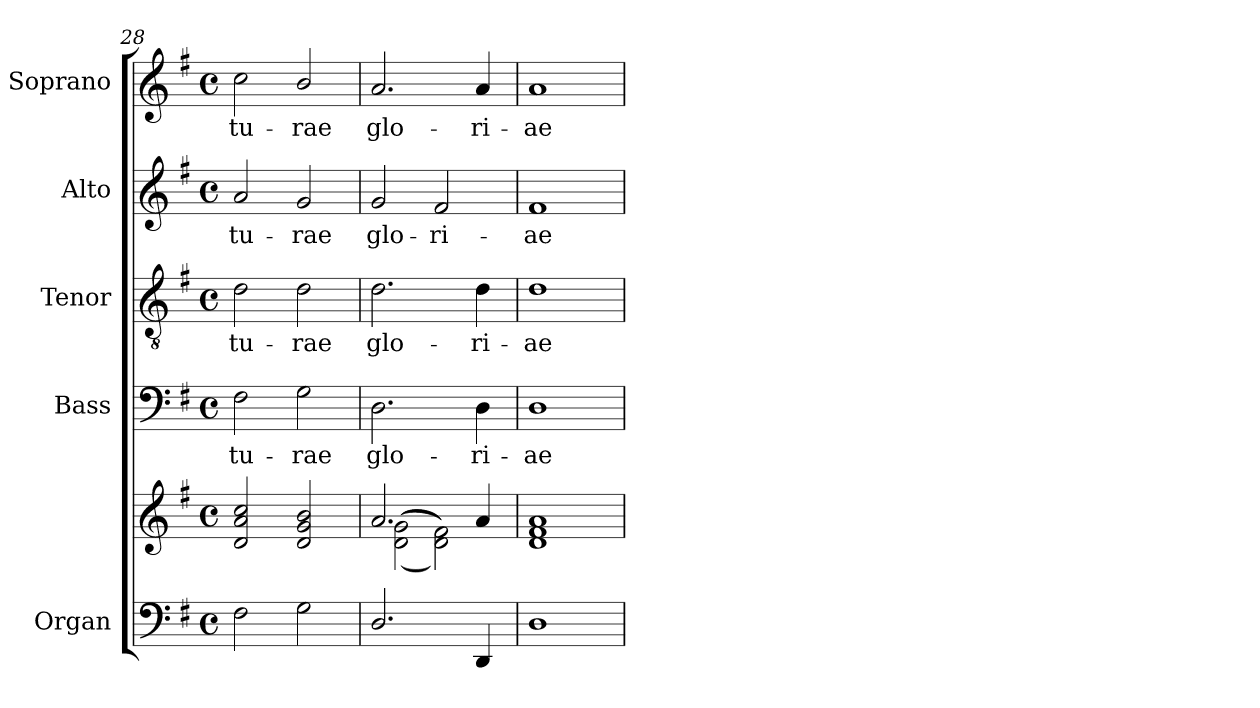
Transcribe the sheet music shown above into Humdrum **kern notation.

**kern	**kern	**kern	**text	**kern	**text	**kern	**text	**kern	**text
*part5	*part5	*part4	*part4	*part3	*part3	*part2	*part2	*part1	*part1
*staff6	*staff5	*staff4	*staff4	*staff3	*staff3	*staff2	*staff2	*staff1	*staff1
*I"Organ	*	*I"Bass	*	*I"Tenor	*	*I"Alto	*	*I"Soprano	*
*	*	*I'B	*	*I'T	*	*I'A	*	*I'S	*
!!LO:LB:g=z
*clefF4	*clefG2	*clefF4	*	*clefGv2	*	*clefG2	*	*clefG2	*
*k[f#]	*k[f#]	*k[f#]	*	*k[f#]	*	*k[f#]	*	*k[f#]	*
*G:	*G:	*G:	*	*G:	*	*G:	*	*G:	*
*M4/4	*M4/4	*M4/4	*	*M4/4	*	*M4/4	*	*M4/4	*
*met(c)	*met(c)	*met(c)	*	*met(c)	*	*met(c)	*	*met(c)	*
=28	=28	=28	=28	=28	=28	=28	=28	=28	=28
*	*^	*	*	*	*	*	*	*	*
!	!	!	!	!LO:LY:b	!	!LO:LY:b	!	!LO:LY:b	!	!LO:LY:b
2F#	2d/ 2a/ 2cc/	1ryy	2F#	-tu-	2d	-tu-	2a	-tu-	2cc	-tu-
!	!	!	!	!LO:LY:b	!	!LO:LY:b	!	!LO:LY:b	!	!LO:LY:b
2G	2d/ 2g/ 2b/	.	2G	-rae	2d	-rae	2g/	-rae	2b/	-rae
=29	=29	=29	=29	=29	=29	=29	=29	=29	=29	=29
!	!	!	!	!LO:LY:b	!	!LO:LY:b	!	!LO:LY:b	!	!LO:LY:b
2.D/	2.a/	(<(<(<2d\ 2g\	2.D	glo-	2.d	glo-	2g	glo-	2.a	glo-
!	!	!	!	!	!	!	!	!LO:LY:b	!	!
.	.	2d\ 2f#\)))	.	.	.	.	2f#	-ri-	.	.
!	!	!	!	!LO:LY:b	!	!LO:LY:b	!	!	!	!LO:LY:b
4DD	4a/	.	4D	-ri-	4d	-ri-	.	.	4a	-ri-
=30	=30	=30	=30	=30	=30	=30	=30	=30	=30	=30
!	!	!	!	!LO:LY:b	!	!LO:LY:b	!	!LO:LY:b	!	!LO:LY:b
1D	1d/ 1f#/ 1a/	1ryy	1D	-ae	1d	-ae	1f#	-ae	1a	-ae
*	*v	*v	*	*	*	*	*	*	*	*
=	=	=	=	=	=	=	=	=	=
*-	*-	*-	*-	*-	*-	*-	*-	*-	*-
